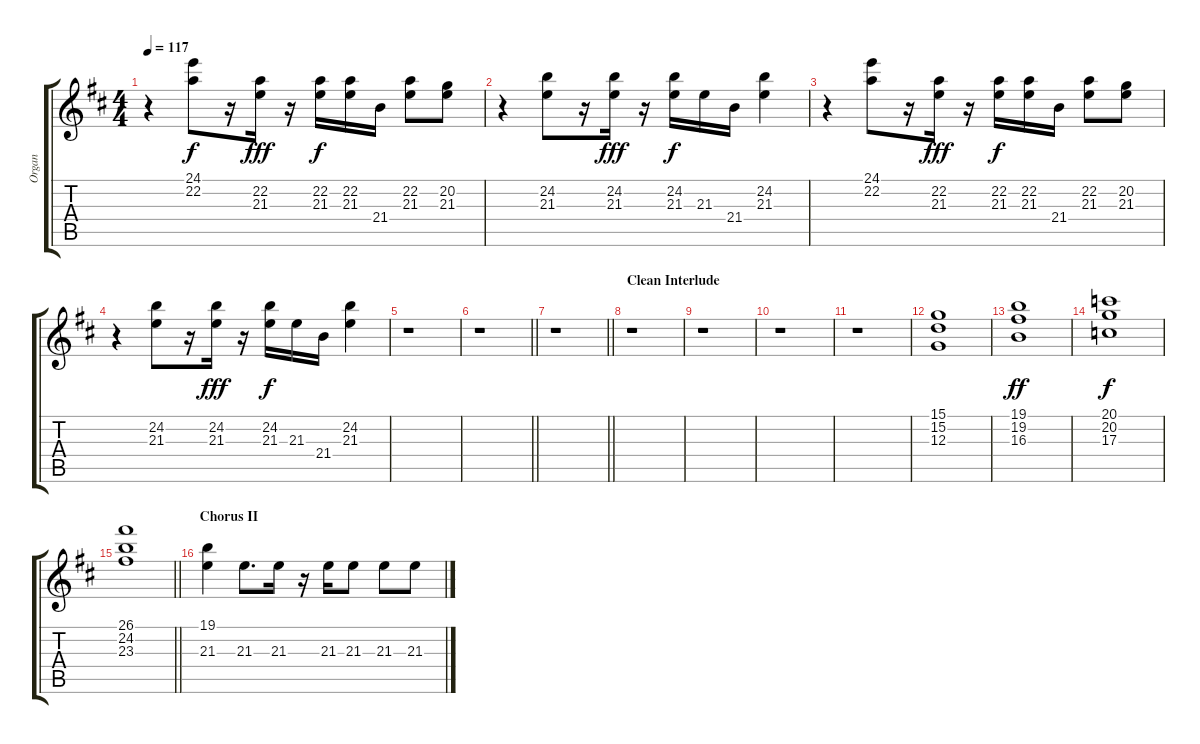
\track ("Organ" "Organ") {instrument rockorgan}
\staff {score tabs}
\tuning (E4 B3 G3 D3 A2 E2) {hide}
\ts (4 4)
\tempo 117
\clef g2
\ks d
r.4{dy f} (24.1 22.2).8 r.16 (22.2 21.3).16{dy fff} r.16 (22.2 21.3).16{dy f} (22.2 21.3).16 21.4.16 (22.2 21.3).8 (20.2 21.3).8 |
r.4 (24.2 21.3).8 r.16 (24.2 21.3).16{dy fff} r.16 (24.2 21.3).16{dy f} 21.3.16 21.4.16 (24.2 21.3).4 |
r.4 (24.1 22.2).8 r.16 (22.2 21.3).16{dy fff} r.16 (22.2 21.3).16{dy f} (22.2 21.3).16 21.4.16 (22.2 21.3).8 (20.2 21.3).8 |
r.4 (24.2 21.3).8 r.16 (24.2 21.3).16{dy fff} r.16 (24.2 21.3).16{dy f} 21.3.16 21.4.16 (24.2 21.3).4 |
r.1 |
\barLineRight lightlight
r.1 |
\barLineRight lightlight
r.1 |
\section ("" "Clean Interlude")
r.1 |
r.1 |
r.1 |
r.1 |
(15.1 15.2 12.3).1 |
(19.1 19.2 16.3).1{dy ff} |
(20.1 20.2 17.3).1{dy f} |
\barLineRight lightlight
(26.1 24.2 23.3).1 |
\section ("" "Chorus II")
(19.1 21.3).4 21.3.8{d} 21.3.16 r.16 21.3.16 21.3.8 21.3.8 21.3.8
